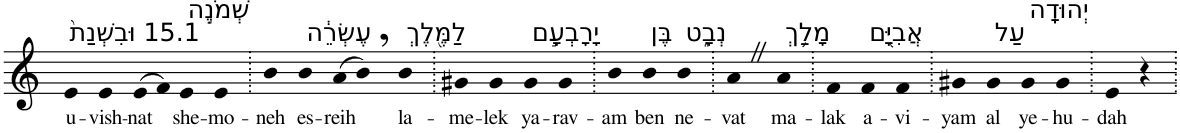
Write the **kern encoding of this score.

**kern	**text
*part1	*part1
*staff1	*staff1
*I"Piano	*
*I'Pno	*
*clefG2	*
*k[]	*
=1	=1
!LO:TX:a:t=15.1 וּבִשְׁנַת֙	!
!	!LO:LY:b
4e	u-
!	!LO:LY:b
4e	-vish-
!	!LO:LY:b
(>8e	-nat
8f)	.
!LO:TX:a:t=שְׁמֹנֶ֣ה	!
!	!LO:LY:b
4e	she-
!	!LO:LY:b
4e	-mo-
=2.	=2.
!	!LO:LY:b
4b	-neh
!LO:TX:a:t=עֶשְׂרֵ֔ה	!
!	!LO:LY:b
4b	es-
!	!LO:LY:b
(>8a	-reih
8b,)	.
!LO:TX:a:t=לַמֶּ֖לֶךְ	!
!	!LO:LY:b
4b	la-
=3.	=3.
!	!LO:LY:b
4g#X	-me-
!	!LO:LY:b
4g#	-lek
!LO:TX:a:t=יָרָבְעָ֣ם	!
!	!LO:LY:b
4g#	ya-
!	!LO:LY:b
4g#	-rav-
=4.	=4.
!	!LO:LY:b
4b	-am
!LO:TX:a:t=בֶּן	!
!	!LO:LY:b
4b	ben
!LO:TX:a:t=נְבָ֑ט	!
!	!LO:LY:b
4b	ne-
=5.	=5.
!	!LO:LY:b
4aZ	-vat
!LO:TX:a:t=מָלַ֥ךְ	!
!	!LO:LY:b
4a	ma-
=6.	=6.
!	!LO:LY:b
4f	-lak
!LO:TX:a:t=אֲבִיָּ֖ם	!
!	!LO:LY:b
4f	a-
!	!LO:LY:b
4f	-vi-
=7.	=7.
!	!LO:LY:b
4g#X	-yam
!LO:TX:a:t=עַל	!
!	!LO:LY:b
4g#	al
!LO:TX:a:t=יְהוּדָֽה	!
!	!LO:LY:b
4g#	ye-
!	!LO:LY:b
4g#	-hu-
=8.	=8.
!	!LO:LY:b
4e	-dah
4r	.
=.	=.
*-	*-
